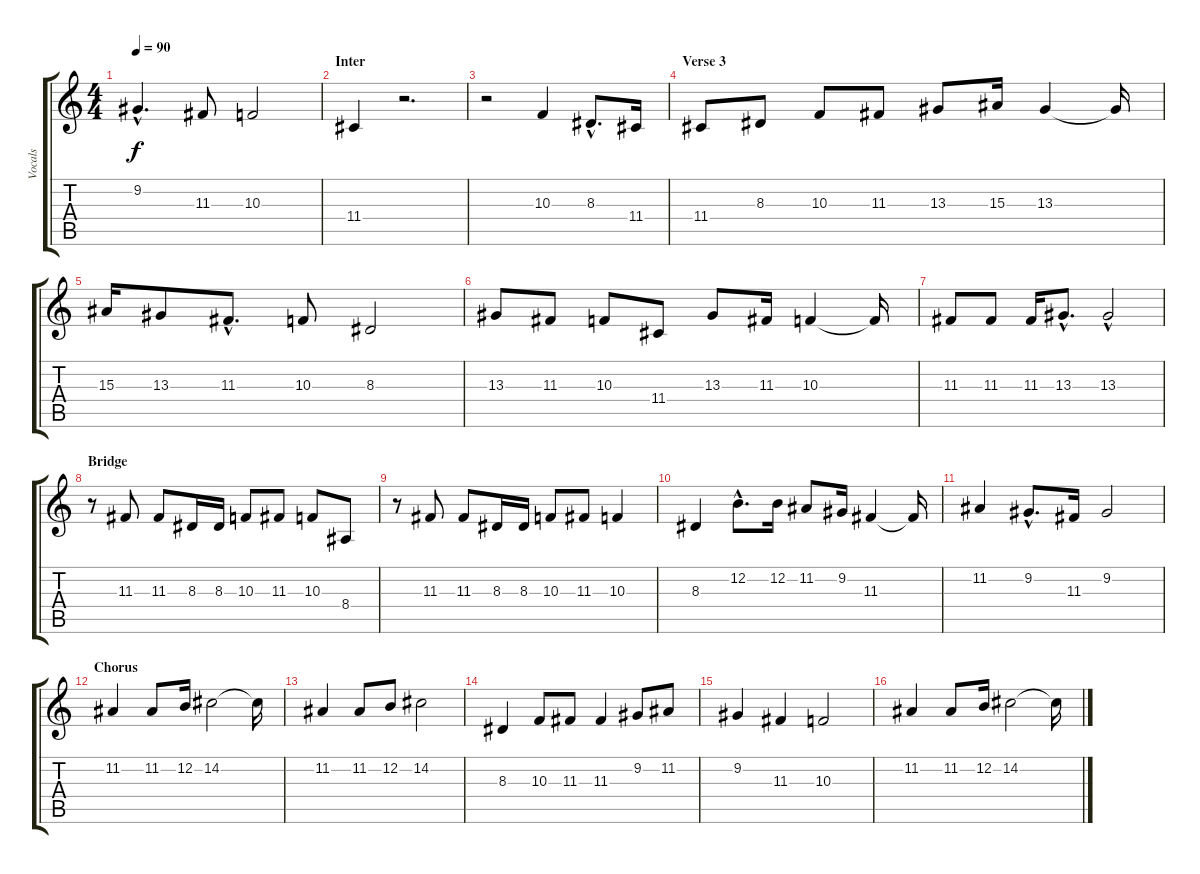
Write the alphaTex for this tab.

\track ("Vocals" "Vocals") {instrument lead2sawtooth}
\staff {score tabs}
\tuning (E4 B3 G3 D3 A2 E2) {hide}
\ts (4 4)
\tempo 90
\clef g2
\ks c
9.2{hac}.4{d dy f} 11.3.8 10.3.2 |
\section ("" "Inter")
11.4.4 r.2{d} |
r.2 10.3.4 8.3{hac}.8{d} 11.4.16 |
\section ("" "Verse 3")
11.4.8 8.3.8 10.3.8 11.3.8 13.3.8 15.3.16 13.3.4 13.3{t}.16 |
15.3.16 13.3.8 11.3{hac}.8{d} 10.3.8 8.3.2 |
13.3.8 11.3.8 10.3.8 11.4.8 13.3.8 11.3.16 10.3.4 10.3{t}.16 |
11.3.8 11.3.8 11.3.16 13.3{hac}.8{d} 13.3{hac}.2 |
\section ("" "Bridge")
r.8 11.3.8 11.3.8 8.3.16 8.3.16 10.3.8 11.3.8 10.3.8 8.4.8 |
r.8 11.3.8 11.3.8 8.3.16 8.3.16 10.3.8 11.3.8 10.3.4 |
8.3.4 12.2{hac}.8{d} 12.2.16 11.2.8 9.2.16 11.3.4 11.3{t}.16 |
11.2.4 9.2{hac}.8{d} 11.3.16 9.2.2 |
\section ("" "Chorus")
11.2.4 11.2.8 12.2.16 14.2.2 14.2{t}.16 |
11.2.4 11.2.8 12.2.8 14.2.2 |
8.3.4 10.3.8 11.3.8 11.3.4 9.2.8 11.2.8 |
9.2.4 11.3.4 10.3.2 |
11.2.4 11.2.8 12.2.16 14.2.2 14.2{t}.16
